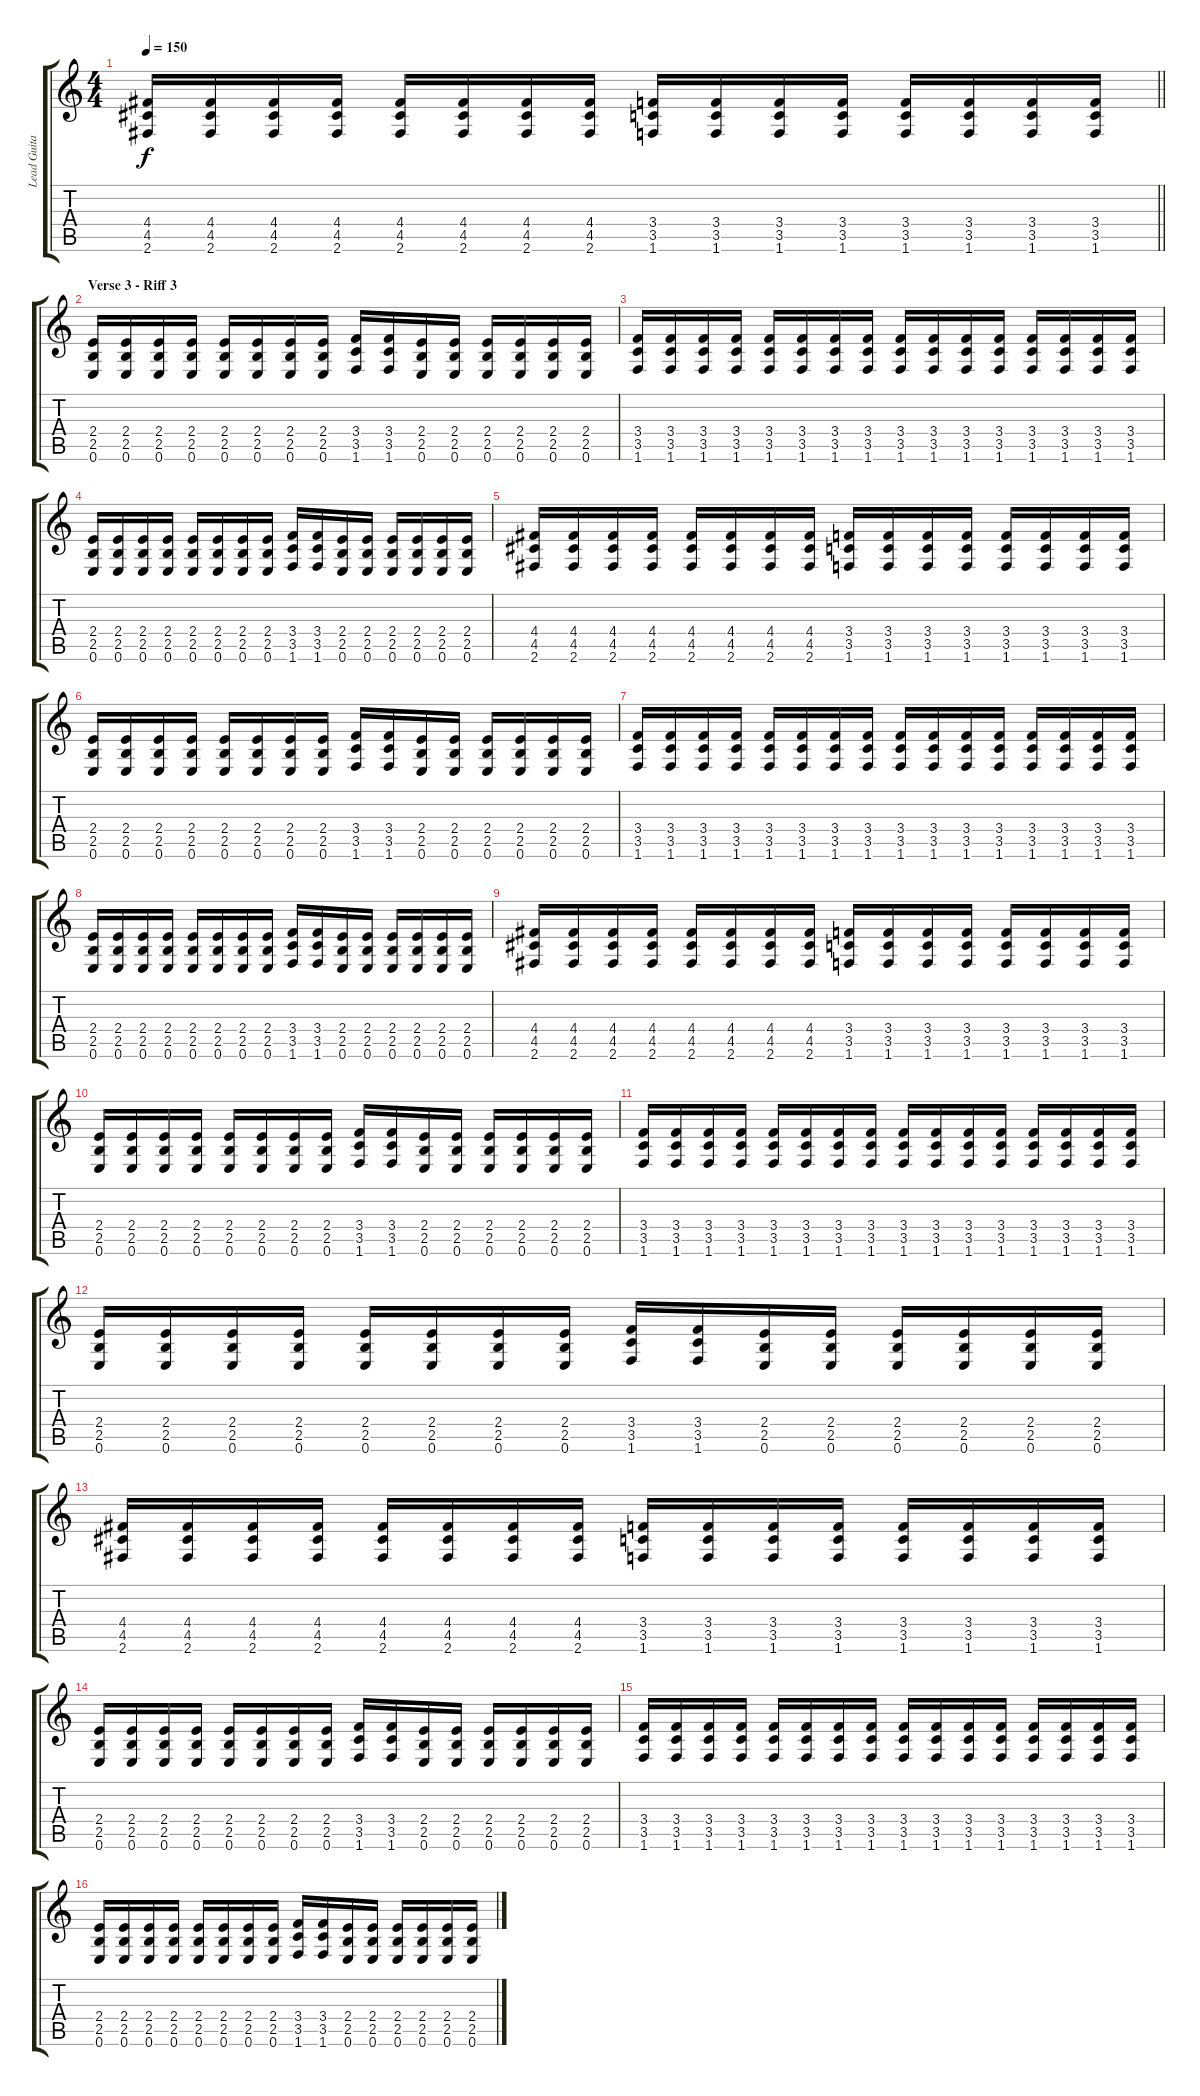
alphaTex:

\track ("Lead Guitar" "Lead Guita") {instrument distortionguitar}
\staff {score tabs}
\tuning (E4 B3 G3 D3 A2 E2) {hide}
\ts (4 4)
\tempo 150
\clef g2
\barLineRight lightlight
\ks c
(4.4 4.5 2.6).16{dy f} (4.4 4.5 2.6).16 (4.4 4.5 2.6).16 (4.4 4.5 2.6).16 (4.4 4.5 2.6).16 (4.4 4.5 2.6).16 (4.4 4.5 2.6).16 (4.4 4.5 2.6).16 (3.4 3.5 1.6).16 (3.4 3.5 1.6).16 (3.4 3.5 1.6).16 (3.4 3.5 1.6).16 (3.4 3.5 1.6).16 (3.4 3.5 1.6).16 (3.4 3.5 1.6).16 (3.4 3.5 1.6).16 |
\section ("" "Verse 3 - Riff 3")
(2.4 2.5 0.6).16 (2.4 2.5 0.6).16 (2.4 2.5 0.6).16 (2.4 2.5 0.6).16 (2.4 2.5 0.6).16 (2.4 2.5 0.6).16 (2.4 2.5 0.6).16 (2.4 2.5 0.6).16 (3.4 3.5 1.6).16 (3.4 3.5 1.6).16 (2.4 2.5 0.6).16 (2.4 2.5 0.6).16 (2.4 2.5 0.6).16 (2.4 2.5 0.6).16 (2.4 2.5 0.6).16 (2.4 2.5 0.6).16 |
(3.4 3.5 1.6).16 (3.4 3.5 1.6).16 (3.4 3.5 1.6).16 (3.4 3.5 1.6).16 (3.4 3.5 1.6).16 (3.4 3.5 1.6).16 (3.4 3.5 1.6).16 (3.4 3.5 1.6).16 (3.4 3.5 1.6).16 (3.4 3.5 1.6).16 (3.4 3.5 1.6).16 (3.4 3.5 1.6).16 (3.4 3.5 1.6).16 (3.4 3.5 1.6).16 (3.4 3.5 1.6).16 (3.4 3.5 1.6).16 |
(2.4 2.5 0.6).16 (2.4 2.5 0.6).16 (2.4 2.5 0.6).16 (2.4 2.5 0.6).16 (2.4 2.5 0.6).16 (2.4 2.5 0.6).16 (2.4 2.5 0.6).16 (2.4 2.5 0.6).16 (3.4 3.5 1.6).16 (3.4 3.5 1.6).16 (2.4 2.5 0.6).16 (2.4 2.5 0.6).16 (2.4 2.5 0.6).16 (2.4 2.5 0.6).16 (2.4 2.5 0.6).16 (2.4 2.5 0.6).16 |
(4.4 4.5 2.6).16 (4.4 4.5 2.6).16 (4.4 4.5 2.6).16 (4.4 4.5 2.6).16 (4.4 4.5 2.6).16 (4.4 4.5 2.6).16 (4.4 4.5 2.6).16 (4.4 4.5 2.6).16 (3.4 3.5 1.6).16 (3.4 3.5 1.6).16 (3.4 3.5 1.6).16 (3.4 3.5 1.6).16 (3.4 3.5 1.6).16 (3.4 3.5 1.6).16 (3.4 3.5 1.6).16 (3.4 3.5 1.6).16 |
(2.4 2.5 0.6).16 (2.4 2.5 0.6).16 (2.4 2.5 0.6).16 (2.4 2.5 0.6).16 (2.4 2.5 0.6).16 (2.4 2.5 0.6).16 (2.4 2.5 0.6).16 (2.4 2.5 0.6).16 (3.4 3.5 1.6).16 (3.4 3.5 1.6).16 (2.4 2.5 0.6).16 (2.4 2.5 0.6).16 (2.4 2.5 0.6).16 (2.4 2.5 0.6).16 (2.4 2.5 0.6).16 (2.4 2.5 0.6).16 |
(3.4 3.5 1.6).16 (3.4 3.5 1.6).16 (3.4 3.5 1.6).16 (3.4 3.5 1.6).16 (3.4 3.5 1.6).16 (3.4 3.5 1.6).16 (3.4 3.5 1.6).16 (3.4 3.5 1.6).16 (3.4 3.5 1.6).16 (3.4 3.5 1.6).16 (3.4 3.5 1.6).16 (3.4 3.5 1.6).16 (3.4 3.5 1.6).16 (3.4 3.5 1.6).16 (3.4 3.5 1.6).16 (3.4 3.5 1.6).16 |
(2.4 2.5 0.6).16 (2.4 2.5 0.6).16 (2.4 2.5 0.6).16 (2.4 2.5 0.6).16 (2.4 2.5 0.6).16 (2.4 2.5 0.6).16 (2.4 2.5 0.6).16 (2.4 2.5 0.6).16 (3.4 3.5 1.6).16 (3.4 3.5 1.6).16 (2.4 2.5 0.6).16 (2.4 2.5 0.6).16 (2.4 2.5 0.6).16 (2.4 2.5 0.6).16 (2.4 2.5 0.6).16 (2.4 2.5 0.6).16 |
(4.4 4.5 2.6).16 (4.4 4.5 2.6).16 (4.4 4.5 2.6).16 (4.4 4.5 2.6).16 (4.4 4.5 2.6).16 (4.4 4.5 2.6).16 (4.4 4.5 2.6).16 (4.4 4.5 2.6).16 (3.4 3.5 1.6).16 (3.4 3.5 1.6).16 (3.4 3.5 1.6).16 (3.4 3.5 1.6).16 (3.4 3.5 1.6).16 (3.4 3.5 1.6).16 (3.4 3.5 1.6).16 (3.4 3.5 1.6).16 |
(2.4 2.5 0.6).16 (2.4 2.5 0.6).16 (2.4 2.5 0.6).16 (2.4 2.5 0.6).16 (2.4 2.5 0.6).16 (2.4 2.5 0.6).16 (2.4 2.5 0.6).16 (2.4 2.5 0.6).16 (3.4 3.5 1.6).16 (3.4 3.5 1.6).16 (2.4 2.5 0.6).16 (2.4 2.5 0.6).16 (2.4 2.5 0.6).16 (2.4 2.5 0.6).16 (2.4 2.5 0.6).16 (2.4 2.5 0.6).16 |
(3.4 3.5 1.6).16 (3.4 3.5 1.6).16 (3.4 3.5 1.6).16 (3.4 3.5 1.6).16 (3.4 3.5 1.6).16 (3.4 3.5 1.6).16 (3.4 3.5 1.6).16 (3.4 3.5 1.6).16 (3.4 3.5 1.6).16 (3.4 3.5 1.6).16 (3.4 3.5 1.6).16 (3.4 3.5 1.6).16 (3.4 3.5 1.6).16 (3.4 3.5 1.6).16 (3.4 3.5 1.6).16 (3.4 3.5 1.6).16 |
(2.4 2.5 0.6).16 (2.4 2.5 0.6).16 (2.4 2.5 0.6).16 (2.4 2.5 0.6).16 (2.4 2.5 0.6).16 (2.4 2.5 0.6).16 (2.4 2.5 0.6).16 (2.4 2.5 0.6).16 (3.4 3.5 1.6).16 (3.4 3.5 1.6).16 (2.4 2.5 0.6).16 (2.4 2.5 0.6).16 (2.4 2.5 0.6).16 (2.4 2.5 0.6).16 (2.4 2.5 0.6).16 (2.4 2.5 0.6).16 |
(4.4 4.5 2.6).16 (4.4 4.5 2.6).16 (4.4 4.5 2.6).16 (4.4 4.5 2.6).16 (4.4 4.5 2.6).16 (4.4 4.5 2.6).16 (4.4 4.5 2.6).16 (4.4 4.5 2.6).16 (3.4 3.5 1.6).16 (3.4 3.5 1.6).16 (3.4 3.5 1.6).16 (3.4 3.5 1.6).16 (3.4 3.5 1.6).16 (3.4 3.5 1.6).16 (3.4 3.5 1.6).16 (3.4 3.5 1.6).16 |
(2.4 2.5 0.6).16 (2.4 2.5 0.6).16 (2.4 2.5 0.6).16 (2.4 2.5 0.6).16 (2.4 2.5 0.6).16 (2.4 2.5 0.6).16 (2.4 2.5 0.6).16 (2.4 2.5 0.6).16 (3.4 3.5 1.6).16 (3.4 3.5 1.6).16 (2.4 2.5 0.6).16 (2.4 2.5 0.6).16 (2.4 2.5 0.6).16 (2.4 2.5 0.6).16 (2.4 2.5 0.6).16 (2.4 2.5 0.6).16 |
(3.4 3.5 1.6).16 (3.4 3.5 1.6).16 (3.4 3.5 1.6).16 (3.4 3.5 1.6).16 (3.4 3.5 1.6).16 (3.4 3.5 1.6).16 (3.4 3.5 1.6).16 (3.4 3.5 1.6).16 (3.4 3.5 1.6).16 (3.4 3.5 1.6).16 (3.4 3.5 1.6).16 (3.4 3.5 1.6).16 (3.4 3.5 1.6).16 (3.4 3.5 1.6).16 (3.4 3.5 1.6).16 (3.4 3.5 1.6).16 |
(2.4 2.5 0.6).16 (2.4 2.5 0.6).16 (2.4 2.5 0.6).16 (2.4 2.5 0.6).16 (2.4 2.5 0.6).16 (2.4 2.5 0.6).16 (2.4 2.5 0.6).16 (2.4 2.5 0.6).16 (3.4 3.5 1.6).16 (3.4 3.5 1.6).16 (2.4 2.5 0.6).16 (2.4 2.5 0.6).16 (2.4 2.5 0.6).16 (2.4 2.5 0.6).16 (2.4 2.5 0.6).16 (2.4 2.5 0.6).16
